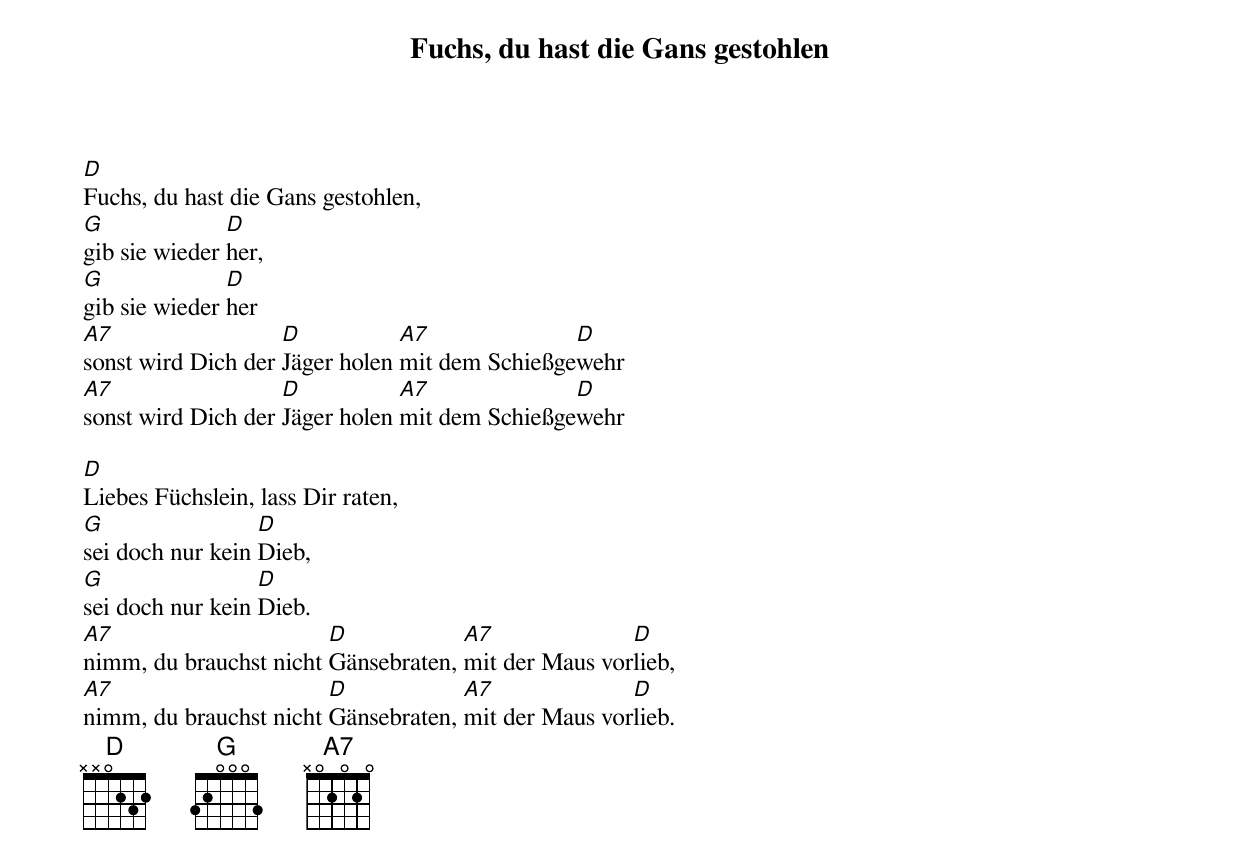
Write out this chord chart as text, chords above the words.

Fuchs, du hast die Gans gestohlen

D
Fuchs, du hast die Gans gestohlen,
G              D
gib sie wieder her,
G              D
gib sie wieder her
A7                  D           A7              D
sonst wird Dich der Jäger holen mit dem Schießgewehr
A7                  D           A7              D
sonst wird Dich der Jäger holen mit dem Schießgewehr

D
Liebes Füchslein, lass Dir raten,
G                 D
sei doch nur kein Dieb,
G                 D
sei doch nur kein Dieb.
A7                      D            A7              D
nimm, du brauchst nicht Gänsebraten, mit der Maus vorlieb,
A7                      D            A7              D
nimm, du brauchst nicht Gänsebraten, mit der Maus vorlieb.
